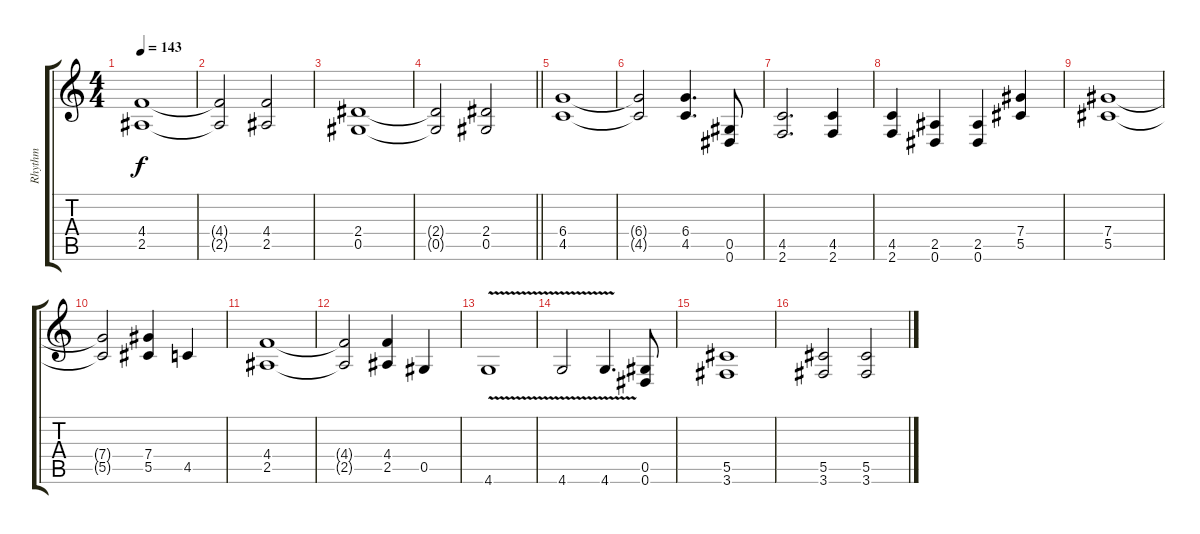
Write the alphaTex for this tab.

\track ("Rhythm" "Rhythm") {instrument distortionguitar}
\staff {score tabs}
\tuning (Eb4 Bb3 Gb3 Db3 Ab2 Eb2) {hide}
\ts (4 4)
\tempo 143
\clef g2
\ks c
(4.4 2.5).1{dy f} |
(4.4{t} 2.5{t}).2 (4.4 2.5).2 |
(2.4 0.5).1 |
\barLineRight lightlight
(2.4{t} 0.5{t}).2 (2.4 0.5).2 |
(6.4 4.5).1 |
(6.4{t} 4.5{t}).2 (6.4 4.5).4{d} (0.5 0.6).8 |
(4.5 2.6).2{d} (4.5 2.6).4 |
(4.5 2.6).4 (2.5 0.6).4 (2.5 0.6).4 (7.4 5.5).4 |
(7.4 5.5).1 |
(7.4{t} 5.5{t}).2 (7.4 5.5).4 4.5.4 |
(4.4 2.5).1 |
(4.4{t} 2.5{t}).2 (4.4 2.5).4 0.5.4 |
4.6{v}.1 |
4.6{v}.2 4.6{v}.4{d} (0.5 0.6).8 |
(5.5 3.6).1 |
(5.5 3.6).2 (5.5 3.6).2
